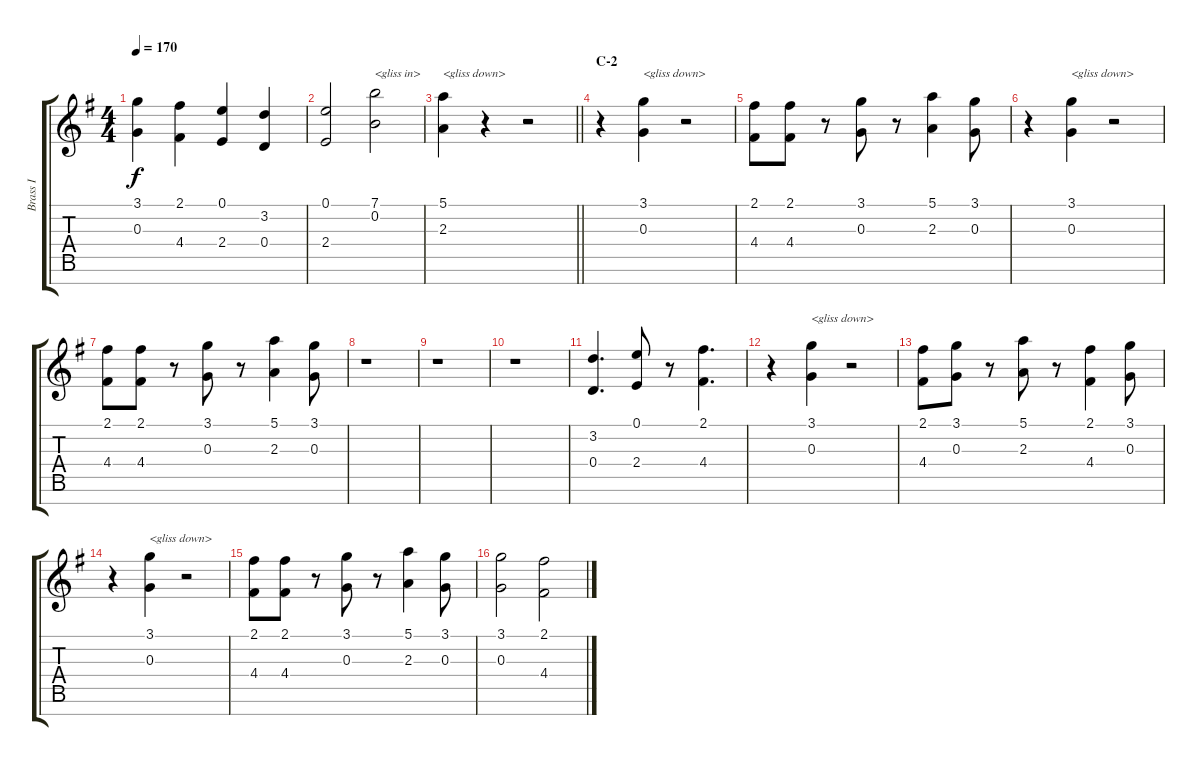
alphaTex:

\track ("Brass I" "Brass I") {instrument brasssection}
\staff {score tabs}
\tuning (E5 B4 G4 D4 A3 E3 B2) {hide}
\ts (4 4)
\tempo 170
\clef g2
\ks g
(3.1 0.3).4{dy f} (2.1 4.4).4 (0.1 2.4).4 (3.2 0.4).4 |
(0.1 2.4).2 (7.1 0.2).2{txt "<gliss in>"} |
\barLineRight lightlight
(5.1 2.3).4{txt "<gliss down>"} r.4 r.2 |
\section ("" "C-2")
r.4 (3.1 0.3).4{txt "<gliss down>"} r.2 |
(2.1 4.4).8 (2.1 4.4).8 r.8 (3.1 0.3).8 r.8 (5.1 2.3).4 (3.1 0.3).8 |
r.4 (3.1 0.3).4{txt "<gliss down>"} r.2 |
(2.1 4.4).8 (2.1 4.4).8 r.8 (3.1 0.3).8 r.8 (5.1 2.3).4 (3.1 0.3).8 |
r.1 |
r.1 |
r.1 |
(3.2 0.4).4{d} (0.1 2.4).8 r.8 (2.1 4.4).4{d} |
r.4 (3.1 0.3).4{txt "<gliss down>"} r.2 |
(2.1 4.4).8 (3.1 0.3).8 r.8 (5.1 2.3).8 r.8 (2.1 4.4).4 (3.1 0.3).8 |
r.4 (3.1 0.3).4{txt "<gliss down>"} r.2 |
(2.1 4.4).8 (2.1 4.4).8 r.8 (3.1 0.3).8 r.8 (5.1 2.3).4 (3.1 0.3).8 |
(3.1 0.3).2 (2.1 4.4).2
